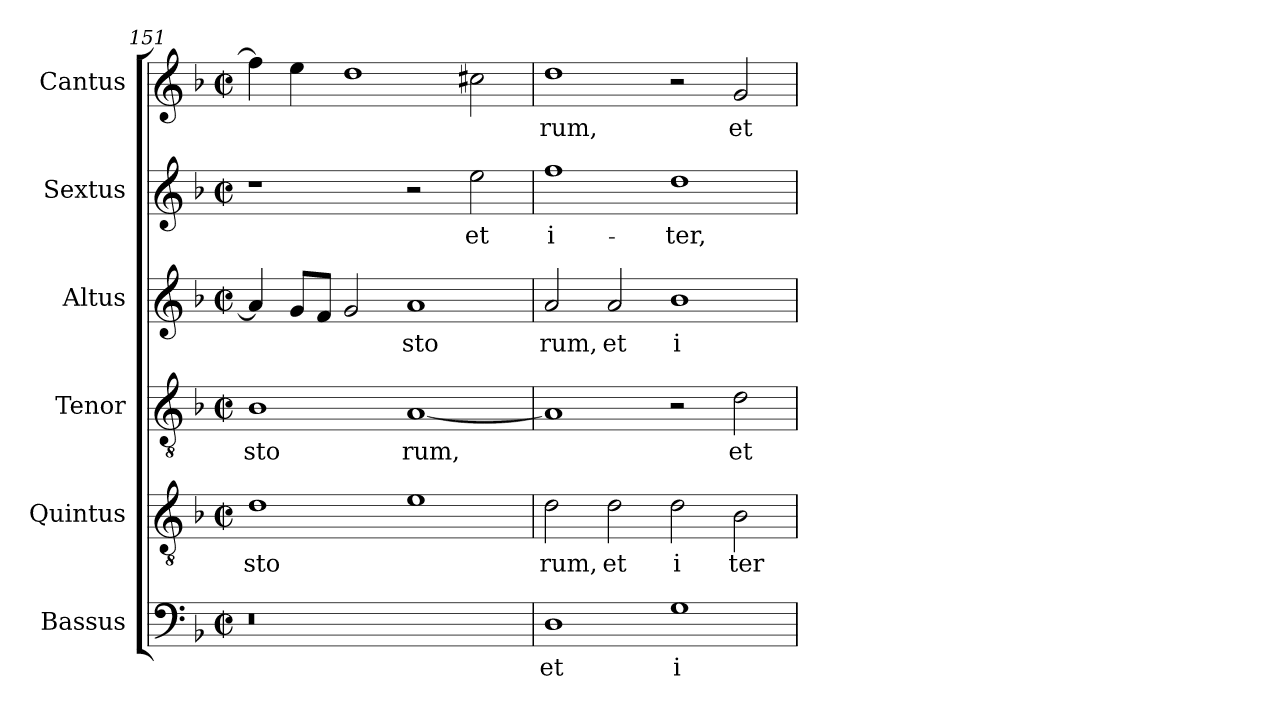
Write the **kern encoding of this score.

**kern	**text	**kern	**text	**kern	**text	**kern	**text	**kern	**text	**kern	**text
*part6	*part6	*part5	*part5	*part4	*part4	*part3	*part3	*part2	*part2	*part1	*part1
*staff6	*staff6	*staff5	*staff5	*staff4	*staff4	*staff3	*staff3	*staff2	*staff2	*staff1	*staff1
*I"Bassus	*	*I"Quintus	*	*I"Tenor	*	*I"Altus	*	*I"Sextus	*	*I"Cantus	*
*I'B	*	*I'Q	*	*I'T	*	*I'A	*	*I'S	*	*I'C	*
*clefF4	*	*clefGv2	*	*clefGv2	*	*clefG2	*	*clefG2	*	*clefG2	*
*k[b-]	*	*k[b-]	*	*k[b-]	*	*k[b-]	*	*k[b-]	*	*k[b-]	*
*F:	*	*F:	*	*F:	*	*F:	*	*F:	*	*F:	*
*M2/2	*	*M2/2	*	*M2/2	*	*M2/2	*	*M2/2	*	*M2/2	*
*met(c|)	*	*met(c|)	*	*met(c|)	*	*met(c|)	*	*met(c|)	*	*met(c|)	*
=151	=151	=151	=151	=151	=151	=151	=151	=151	=151	=151	=151
!	!	!	!LO:LY:b:cj	!	!LO:LY:b:cj	!	!LO:LY:b:cj	!	!	!	!LO:LY:b:cj
0r	.	1d	sto	1B-	sto	4a/]	.	1r	.	4ff\]	.
!	!	!	!	!	!	!	!LO:LY:b:cj	!	!	!	!LO:LY:b:cj
.	.	.	.	.	.	8g/L	.	.	.	4ee\	.
!	!	!	!	!	!	!	!LO:LY:b:cj	!	!	!	!
.	.	.	.	.	.	8f/J	.	.	.	.	.
!	!	!	!	!	!	!	!LO:LY:b:cj	!	!	!	!LO:LY:b:cj
.	.	.	.	.	.	2g/	.	.	.	1dd	.
!	!	!	!LO:LY:b:cj	!	!LO:LY:b:cj	!	!LO:LY:b:cj	!	!	!	!
.	.	1e	.	[<1A	rum,	1a	sto	2r	.	.	.
!	!	!	!	!	!	!	!	!	!LO:LY:b:cj	!	!LO:LY:b:cj
.	.	.	.	.	.	.	.	2ee\	et	2cc#\	.
=152	=152	=152	=152	=152	=152	=152	=152	=152	=152	=152	=152
!	!LO:LY:b:cj	!	!LO:LY:b:cj	!	!LO:LY:b:cj	!	!LO:LY:b:cj	!	!LO:LY:b:cj	!	!LO:LY:b:cj
1D	et	2d\	rum,	1A]	.	2a/	rum,	1ff	i-	1dd	rum,
!	!	!	!LO:LY:b:cj	!	!	!	!LO:LY:b:cj	!	!	!	!
.	.	2d\	et	.	.	2a/	et	.	.	.	.
!	!LO:LY:b:cj	!	!LO:LY:b:cj	!	!	!	!LO:LY:b:cj	!	!LO:LY:b:cj	!	!
1G	i	2d\	i	2r	.	1b-	i	1dd	-ter,	2r	.
!	!	!	!LO:LY:b:cj	!	!LO:LY:b:cj	!	!	!	!	!	!LO:LY:b:cj
.	.	2B-\	ter	2d\	et	.	.	.	.	2g/	et
=	=	=	=	=	=	=	=	=	=	=	=
*-	*-	*-	*-	*-	*-	*-	*-	*-	*-	*-	*-
